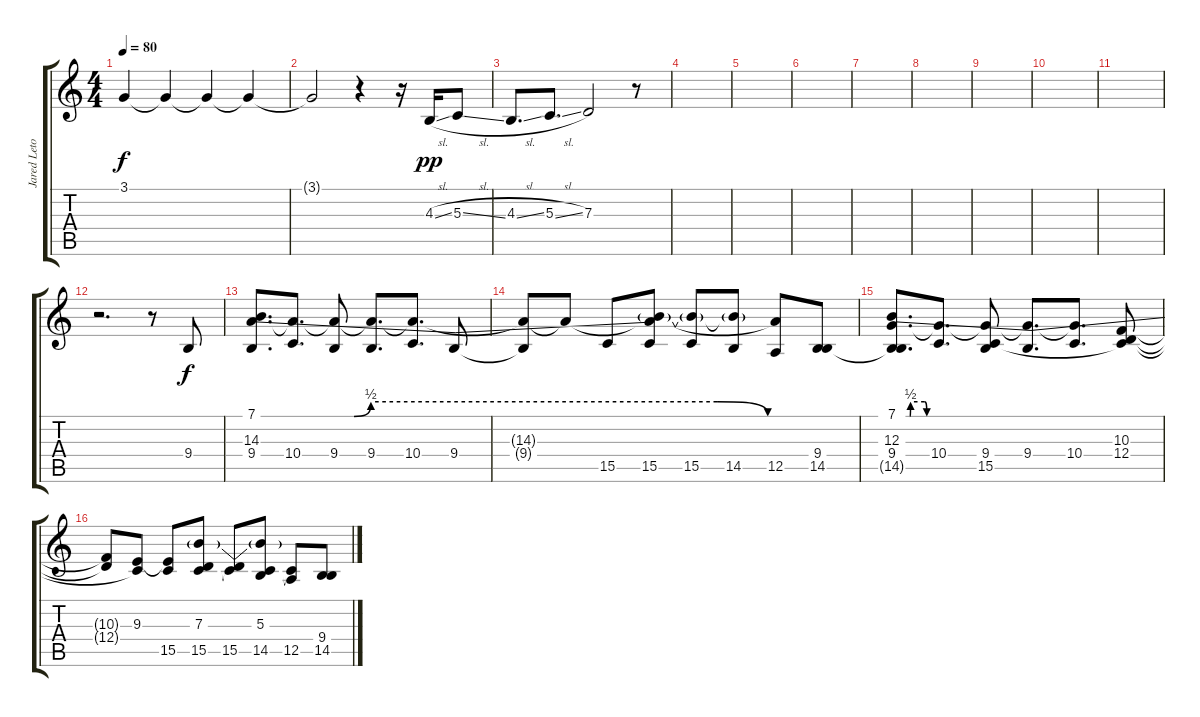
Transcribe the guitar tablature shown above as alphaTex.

\track ("Jared Leto - Vocals" "Jared Leto") {instrument clarinet}
\staff {score tabs}
\tuning (E4 B3 G3 D3 A2 E2) {hide}
\ts (4 4)
\tempo 80
\clef g2
\ks c
3.1{t}.4{dy f} 3.1{t}.4 3.1{t}.4 3.1{t}.4{volume 3} |
3.1{t}.2 r.4 r.16 4.3{sl}.16{dy pp volume 16} 5.3{sl}.8 |
4.3{sl}.8{d} 5.3{sl}.8{d} 7.3.2 r.8 |
|
|
|
|
|
|
|
|
r.2{d} r.8 9.4.8{dy f} |
(7.1{be (custom 0 0 11 0 13 2 54 2 60 0)} 14.3 9.4).8{d} (14.3{t} 10.4).8{d} (14.3{t} 9.4).8 (14.3{t} 9.4).8{d} (14.3{t} 10.4).8{d} 9.4.8 |
(14.3{t} 9.4{t}).8 14.3{t}.8 15.5.8 (7.1{t} 14.3{t} 15.5).8 (7.1{t} 15.5).8 (7.1{t} 14.5).8 (14.3{t} 12.5).8 (9.4 14.5).8 |
(7.1{be (custom 0 0 11 0 13 2 54 2 60 0)} 12.3 9.4 14.5{t}).8{d} (12.3{t} 10.4).8{d} (12.3{t} 9.4 15.5).8 (12.3{t} 9.4).8{d} (12.3{t} 10.4).8{d} (10.3 12.4 15.5{t}).8 |
(10.3{t} 12.4{t}).8 (9.3 15.5{t}).8 (9.3{t} 15.5).8 (7.1{t} 7.3 15.5).8 (7.3{t} 15.5).8 (7.1{t} 5.3 14.5).8 (5.3{t} 12.5).8 (9.4 14.5).8
